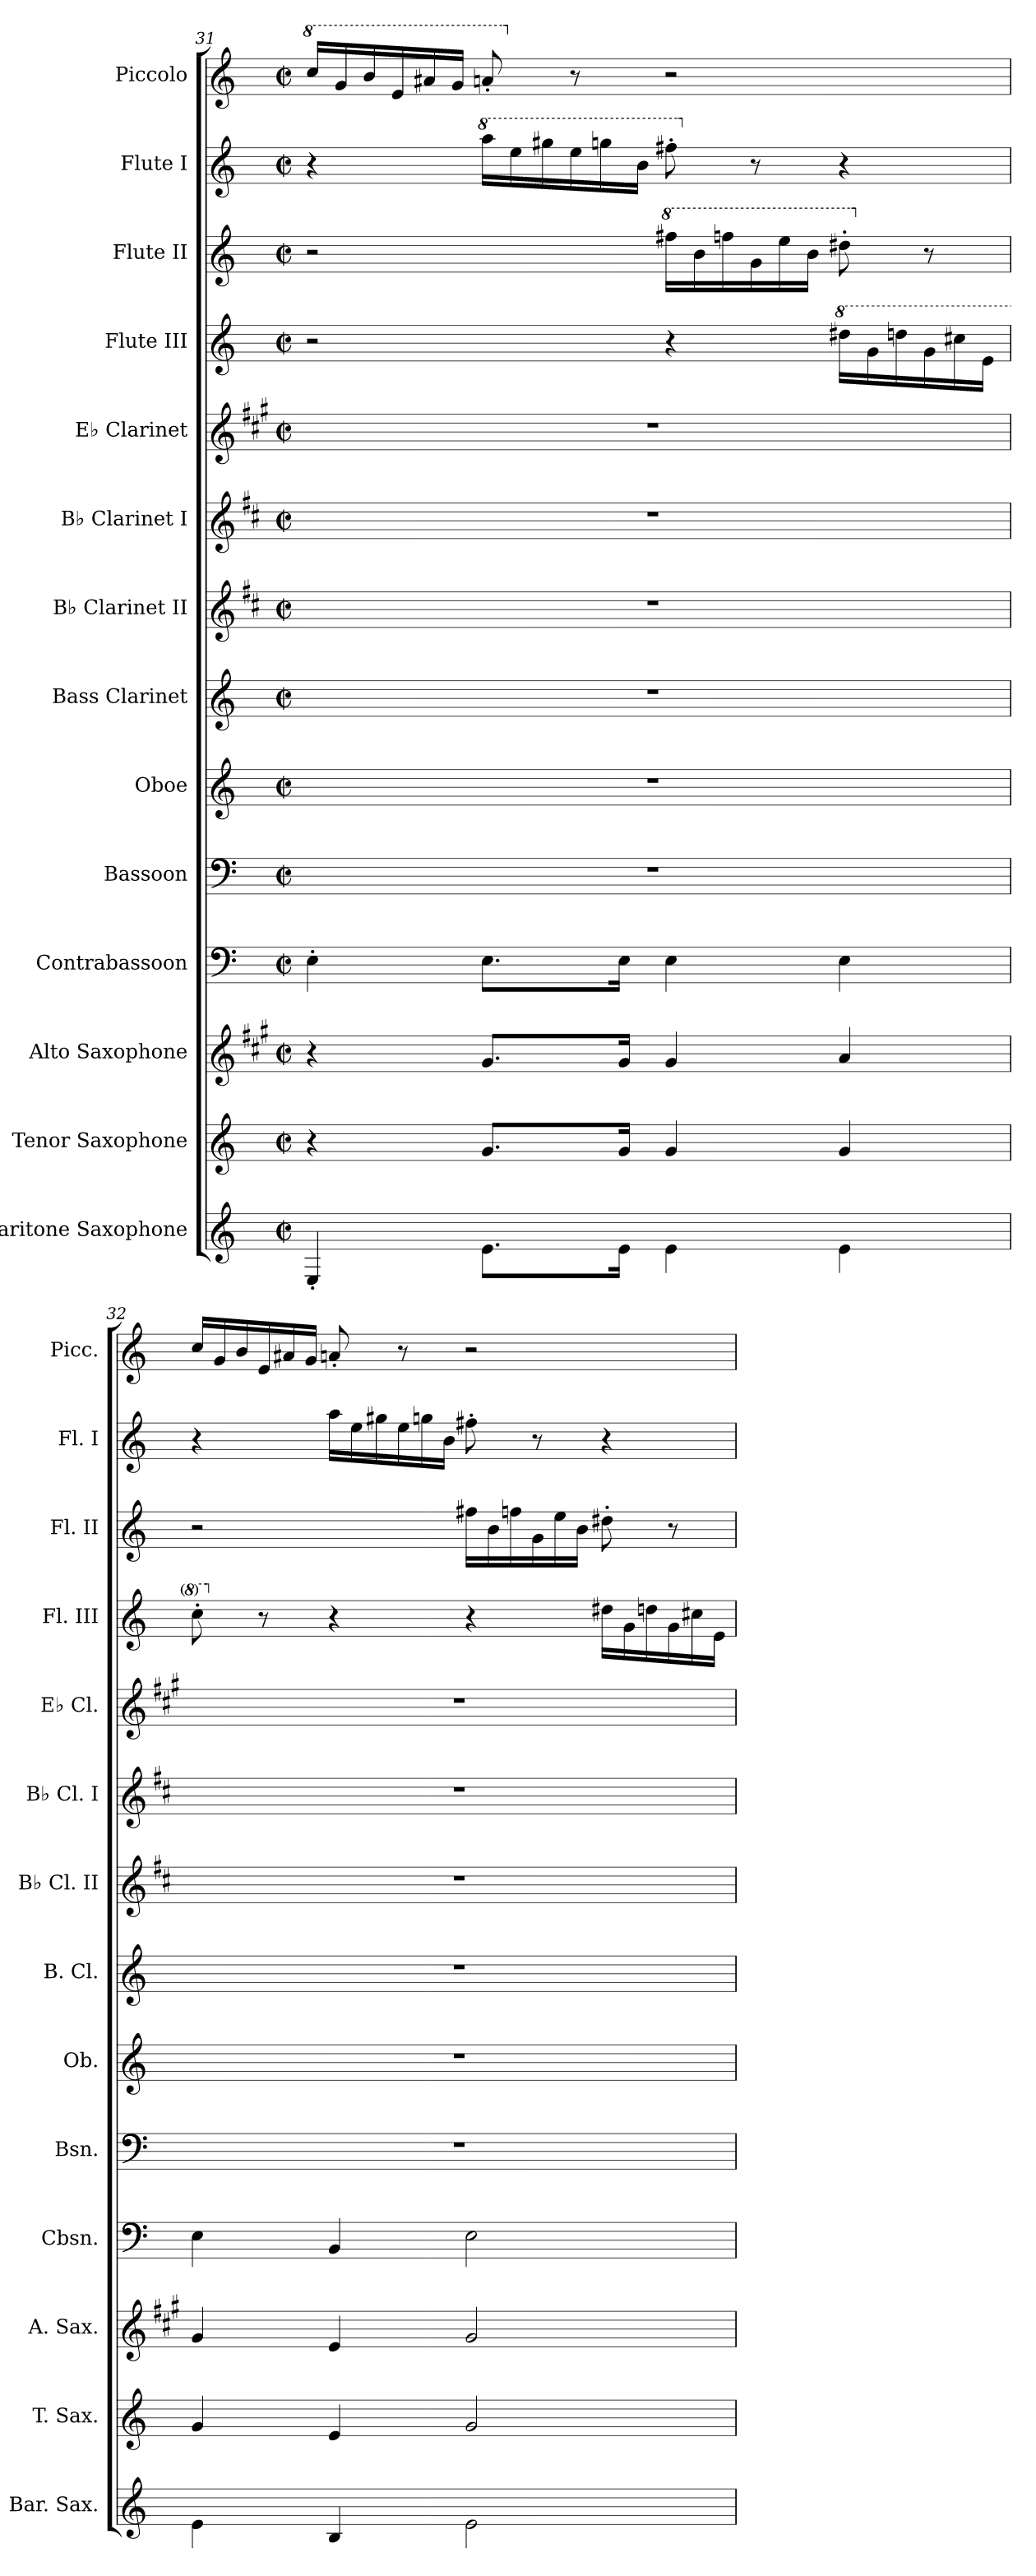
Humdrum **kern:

**kern	**kern	**kern	**kern	**kern	**kern	**kern	**kern	**kern	**kern	**kern	**kern	**kern	**kern
*part14	*part13	*part12	*part11	*part10	*part9	*part8	*part7	*part6	*part5	*part4	*part3	*part2	*part1
*staff14	*staff13	*staff12	*staff11	*staff10	*staff9	*staff8	*staff7	*staff6	*staff5	*staff4	*staff3	*staff2	*staff1
*I"Baritone Saxophone	*I"Tenor Saxophone	*I"Alto Saxophone	*I"Contrabassoon	*I"Bassoon	*I"Oboe	*I"Bass Clarinet	*I"B♭ Clarinet II	*I"B♭ Clarinet I	*I"E♭ Clarinet	*I"Flute III	*I"Flute II	*I"Flute I	*I"Piccolo
*I'Bar. Sax.	*I'T. Sax.	*I'A. Sax.	*I'Cbsn.	*I'Bsn.	*I'Ob.	*I'B. Cl.	*I'B♭ Cl. II	*I'B♭ Cl. I	*I'E♭ Cl.	*I'Fl. III	*I'Fl. II	*I'Fl. I	*I'Picc.
*clefG2	*clefG2	*clefG2	*clefF4	*clefF4	*clefG2	*clefG2	*clefG2	*clefG2	*clefG2	*clefG2	*clefG2	*clefG2	*clefG2
*ITrd12c21	*ITrd8c14	*ITrd5c9	*ITrd7c12	*	*	*ITrd8c14	*ITrd1c2	*ITrd1c2	*ITrd-2c-3	*	*	*	*ITrd-7c-12
*k[]	*k[]	*k[]	*k[]	*k[]	*k[]	*k[]	*k[]	*k[]	*k[]	*k[]	*k[]	*k[]	*k[]
*M2/2	*M2/2	*M2/2	*M2/2	*M2/2	*M2/2	*M2/2	*M2/2	*M2/2	*M2/2	*M2/2	*M2/2	*M2/2	*M2/2
*met(c|)	*met(c|)	*met(c|)	*met(c|)	*met(c|)	*met(c|)	*met(c|)	*met(c|)	*met(c|)	*met(c|)	*met(c|)	*met(c|)	*met(c|)	*met(c|)
*	*	*	*	*	*	*	*	*	*	*	*	*	*8va
*	*	*	*	*	*	*	*	*	*	*	*	*	*Xtuplet
=31	=31	=31	=31	=31	=31	=31	=31	=31	=31	=31	=31	=31	=31
4EE'/	4r	4r	4EE'\	1r	1r	1r	1r	1r	1r	2r	2r	4r	24cccc/LL
.	.	.	.	.	.	.	.	.	.	.	.	.	24ggg/
.	.	.	.	.	.	.	.	.	.	.	.	.	24bbb/
.	.	.	.	.	.	.	.	.	.	.	.	.	24eee/
.	.	.	.	.	.	.	.	.	.	.	.	.	24aaa#X/
.	.	.	.	.	.	.	.	.	.	.	.	.	24ggg/JJ
*	*	*	*	*	*	*	*	*	*	*	*	*8va	*
*	*	*	*	*	*	*	*	*	*	*	*	*Xtuplet	*
8.E\L	8.G/L	8.B/L	8.EE\L	.	.	.	.	.	.	.	.	24aaa\LL	8aaan'/
.	.	.	.	.	.	.	.	.	.	.	.	24eee\	.
.	.	.	.	.	.	.	.	.	.	.	.	24ggg#X\	.
*	*	*	*	*	*	*	*	*	*	*	*	*	*X8va
.	.	.	.	.	.	.	.	.	.	.	.	24eee\	8r
.	.	.	.	.	.	.	.	.	.	.	.	24gggn\	.
16E\Jk	16G/Jk	16B/Jk	16EE\Jk	.	.	.	.	.	.	.	.	.	.
.	.	.	.	.	.	.	.	.	.	.	.	24bb\JJ	.
*	*	*	*	*	*	*	*	*	*	*	*8va	*	*
*	*	*	*	*	*	*	*	*	*	*	*Xtuplet	*	*
4E\	4G/	4B/	4EE\	.	.	.	.	.	.	4r	24fff#X\LL	8fff#X'\	2r
.	.	.	.	.	.	.	.	.	.	.	24bb\	.	.
.	.	.	.	.	.	.	.	.	.	.	24fffn\	.	.
*	*	*	*	*	*	*	*	*	*	*	*	*X8va	*
.	.	.	.	.	.	.	.	.	.	.	24gg\	8r	.
.	.	.	.	.	.	.	.	.	.	.	24eee\	.	.
.	.	.	.	.	.	.	.	.	.	.	24bb\JJ	.	.
*	*	*	*	*	*	*	*	*	*	*8va	*	*	*
*	*	*	*	*	*	*	*	*	*	*Xtuplet	*	*	*
4E\	4G/	4c/	4EE\	.	.	.	.	.	.	24ddd#X\LL	8ddd#X'\	4r	.
.	.	.	.	.	.	.	.	.	.	24gg\	.	.	.
.	.	.	.	.	.	.	.	.	.	24dddn\	.	.	.
*	*	*	*	*	*	*	*	*	*	*	*X8va	*	*
.	.	.	.	.	.	.	.	.	.	24gg\	8r	.	.
.	.	.	.	.	.	.	.	.	.	24ccc#X\	.	.	.
.	.	.	.	.	.	.	.	.	.	24ee\JJ	.	.	.
!!LO:PB:g=z
=32	=32	=32	=32	=32	=32	=32	=32	=32	=32	=32	=32	=32	=32
4E\	4G/	4B/	4EE\	1r	1r	1r	1r	1r	1r	8ccc'\	2r	4r	24ccc/LL
.	.	.	.	.	.	.	.	.	.	.	.	.	24gg/
.	.	.	.	.	.	.	.	.	.	.	.	.	24bb/
*	*	*	*	*	*	*	*	*	*	*X8va	*	*	*
.	.	.	.	.	.	.	.	.	.	8r	.	.	24ee/
.	.	.	.	.	.	.	.	.	.	.	.	.	24aa#X/
.	.	.	.	.	.	.	.	.	.	.	.	.	24gg/JJ
4BB/	4E/	4G/	4BBB/	.	.	.	.	.	.	4r	.	24aa\LL	8aan'/
.	.	.	.	.	.	.	.	.	.	.	.	24ee\	.
.	.	.	.	.	.	.	.	.	.	.	.	24gg#X\	.
.	.	.	.	.	.	.	.	.	.	.	.	24ee\	8r
.	.	.	.	.	.	.	.	.	.	.	.	24ggn\	.
.	.	.	.	.	.	.	.	.	.	.	.	24b\JJ	.
2E\	2G/	2B/	2EE\	.	.	.	.	.	.	4r	24ff#X\LL	8ff#X'\	2r
.	.	.	.	.	.	.	.	.	.	.	24b\	.	.
.	.	.	.	.	.	.	.	.	.	.	24ffn\	.	.
.	.	.	.	.	.	.	.	.	.	.	24g\	8r	.
.	.	.	.	.	.	.	.	.	.	.	24ee\	.	.
.	.	.	.	.	.	.	.	.	.	.	24b\JJ	.	.
.	.	.	.	.	.	.	.	.	.	24dd#X\LL	8dd#X'\	4r	.
.	.	.	.	.	.	.	.	.	.	24g\	.	.	.
.	.	.	.	.	.	.	.	.	.	24ddn\	.	.	.
.	.	.	.	.	.	.	.	.	.	24g\	8r	.	.
.	.	.	.	.	.	.	.	.	.	24cc#X\	.	.	.
.	.	.	.	.	.	.	.	.	.	24e\JJ	.	.	.
=	=	=	=	=	=	=	=	=	=	=	=	=	=
*-	*-	*-	*-	*-	*-	*-	*-	*-	*-	*-	*-	*-	*-
